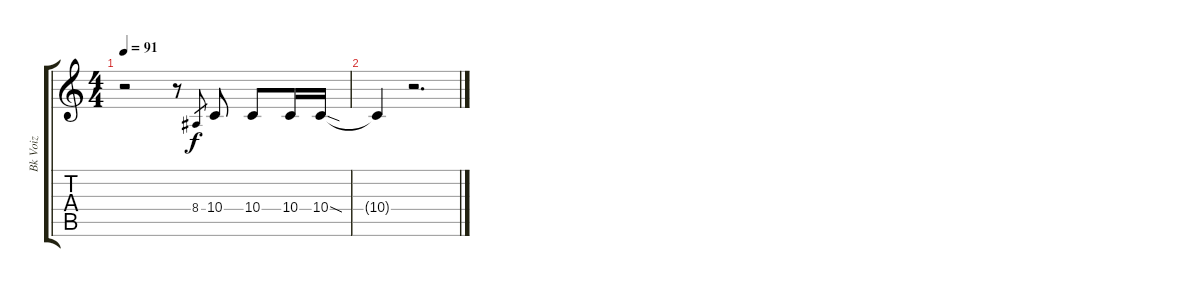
\track ("Bk Voiz" "Bk Voiz") {instrument lead1square}
\staff {score tabs}
\tuning (E4 B3 G3 D3 A2 D2) {hide}
\ts (4 4)
\tempo 91
\clef g2
\ks c
r.2{dy f} r.8 8.4.8{gr} 10.4.8 10.4.8 10.4.16 10.4{sod}.16 |
10.4{t}.4 r.2{d}
